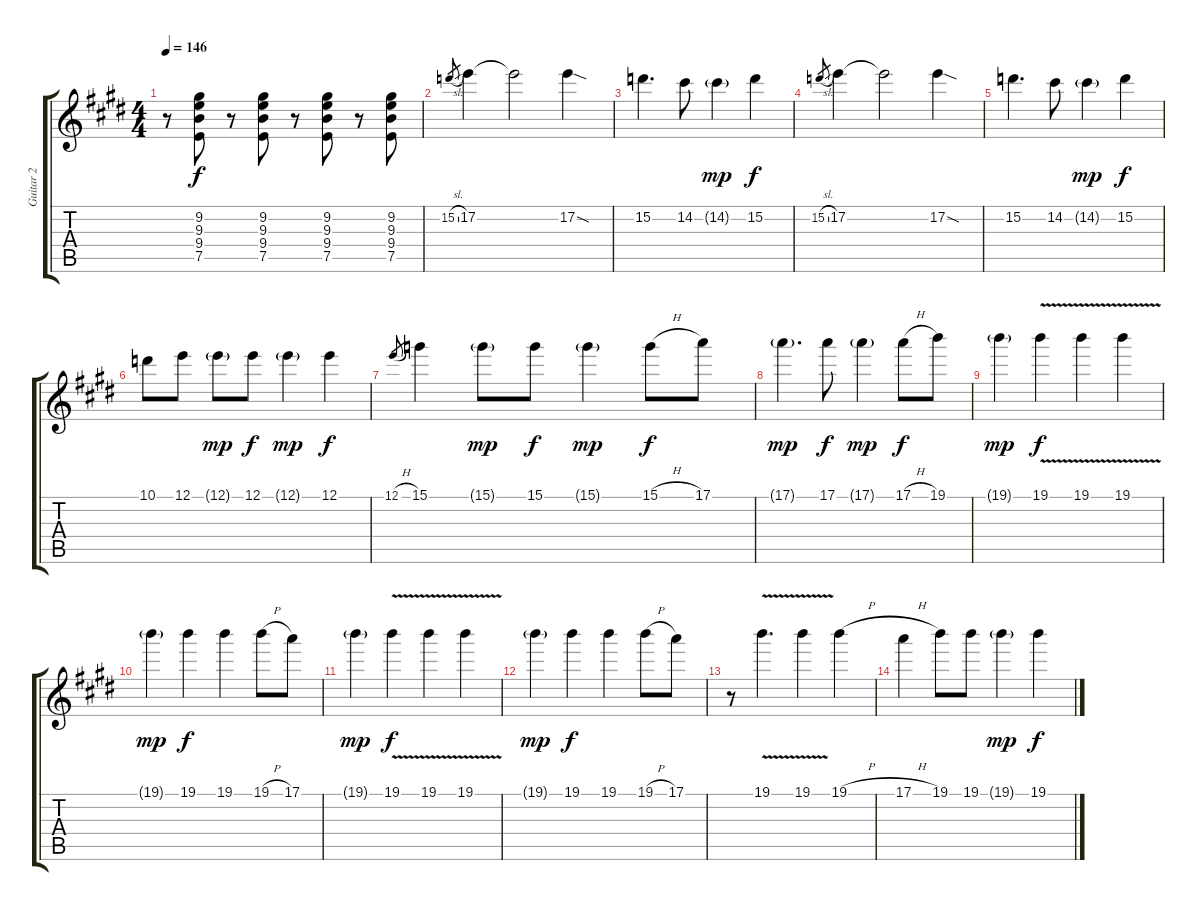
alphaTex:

\track ("Guitar 2" "Guitar 2") {instrument distortionguitar}
\staff {score tabs}
\tuning (E4 B3 G3 D3 A2 E2) {hide}
\ts (4 4)
\tempo 146
\clef g2
\ks e
r.8{dy f} (9.2 9.3 9.4 7.5).8 r.8 (9.2 9.3 9.4 7.5).8 r.8 (9.2 9.3 9.4 7.5).8 r.8 (9.2 9.3 9.4 7.5).8 |
15.2{sl}.8{gr} 17.2.4{volume 12} 17.2{t}.2 17.2{sod}.4 |
15.2.4{d} 14.2.8 14.2{g}.4{dy mp} 15.2.4{dy f} |
15.2{sl}.8{gr} 17.2.4 17.2{t}.2 17.2{sod}.4 |
15.2.4{d} 14.2.8 14.2{g}.4{dy mp} 15.2.4{dy f} |
10.1.8 12.1.8 12.1{g}.8{dy mp} 12.1.8{dy f} 12.1{g}.4{dy mp} 12.1.4{dy f} |
12.1{h}.8{gr} 15.1.4 15.1{g}.8{dy mp} 15.1.8{dy f} 15.1{g}.4{dy mp} 15.1{h}.8{dy f} 17.1.8 |
17.1{g}.4{d dy mp} 17.1.8{dy f} 17.1{g}.4{dy mp} 17.1{h}.8{dy f} 19.1.8 |
19.1{g}.4{dy mp} 19.1{v}.4{dy f} 19.1{v}.4 19.1{v}.4 |
19.1{g}.4{dy mp} 19.1.4{dy f} 19.1.4 19.1{h}.8 17.1.8 |
19.1{g}.4{dy mp} 19.1{v}.4{dy f} 19.1{v}.4 19.1{v}.4 |
19.1{g}.4{dy mp} 19.1.4{dy f} 19.1.4 19.1{h}.8 17.1.8 |
r.8 19.1{v}.4{d} 19.1{v}.4 19.1{h}.4 |
17.1{h}.4 19.1.8 19.1.8 19.1{g}.4{dy mp} 19.1.4{dy f}
